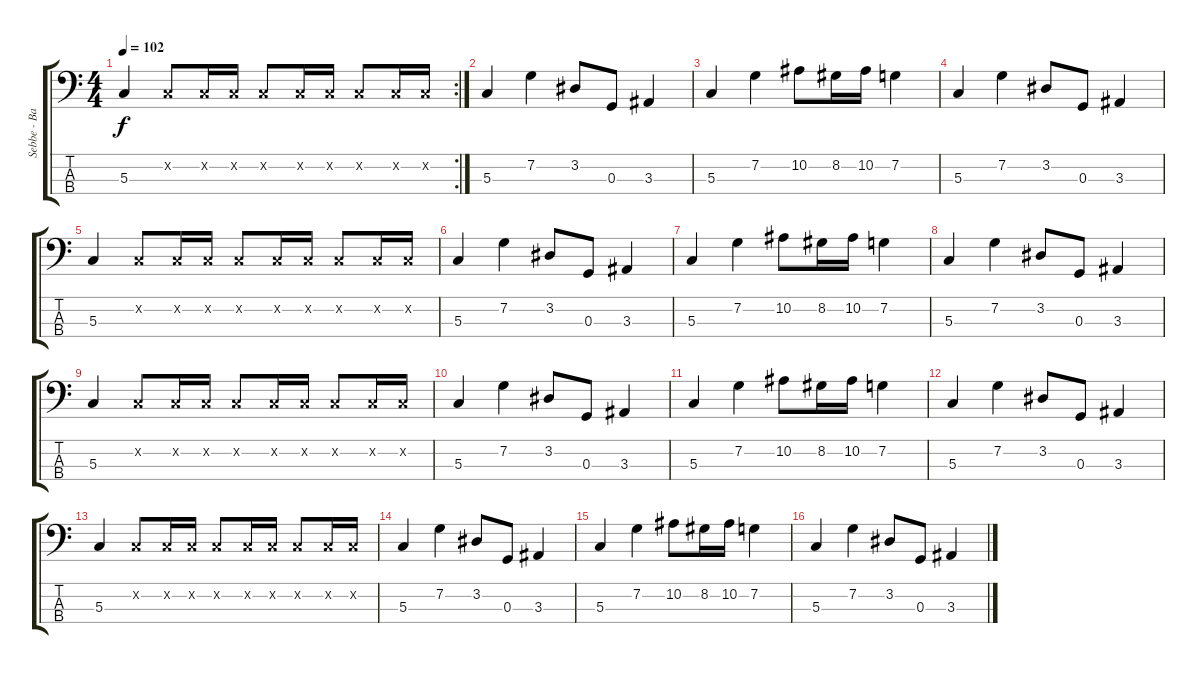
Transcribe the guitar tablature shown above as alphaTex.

\track ("Sebbe - Bass" "Sebbe - Ba") {instrument electricbassfinger}
\staff {score tabs}
\tuning (F2 C2 G1 D1) {hide}
\rc 2
\ts (4 4)
\tempo 102
\clef f4
\ks c
5.3.4{dy f} 0.2{x}.8 0.2{x}.16 0.2{x}.16 0.2{x}.8 0.2{x}.16 0.2{x}.16 0.2{x}.8 0.2{x}.16 0.2{x}.16 |
5.3.4 7.2.4 3.2.8 0.3.8 3.3.4 |
5.3.4 7.2.4 10.2.8 8.2.16 10.2.16 7.2.4 |
5.3.4 7.2.4 3.2.8 0.3.8 3.3.4 |
5.3.4 0.2{x}.8 0.2{x}.16 0.2{x}.16 0.2{x}.8 0.2{x}.16 0.2{x}.16 0.2{x}.8 0.2{x}.16 0.2{x}.16 |
5.3.4 7.2.4 3.2.8 0.3.8 3.3.4 |
5.3.4 7.2.4 10.2.8 8.2.16 10.2.16 7.2.4 |
5.3.4 7.2.4 3.2.8 0.3.8 3.3.4 |
5.3.4 0.2{x}.8 0.2{x}.16 0.2{x}.16 0.2{x}.8 0.2{x}.16 0.2{x}.16 0.2{x}.8 0.2{x}.16 0.2{x}.16 |
5.3.4 7.2.4 3.2.8 0.3.8 3.3.4 |
5.3.4 7.2.4 10.2.8 8.2.16 10.2.16 7.2.4 |
5.3.4 7.2.4 3.2.8 0.3.8 3.3.4 |
5.3.4 0.2{x}.8 0.2{x}.16 0.2{x}.16 0.2{x}.8 0.2{x}.16 0.2{x}.16 0.2{x}.8 0.2{x}.16 0.2{x}.16 |
5.3.4 7.2.4 3.2.8 0.3.8 3.3.4 |
5.3.4 7.2.4 10.2.8 8.2.16 10.2.16 7.2.4 |
5.3.4 7.2.4 3.2.8 0.3.8 3.3.4
